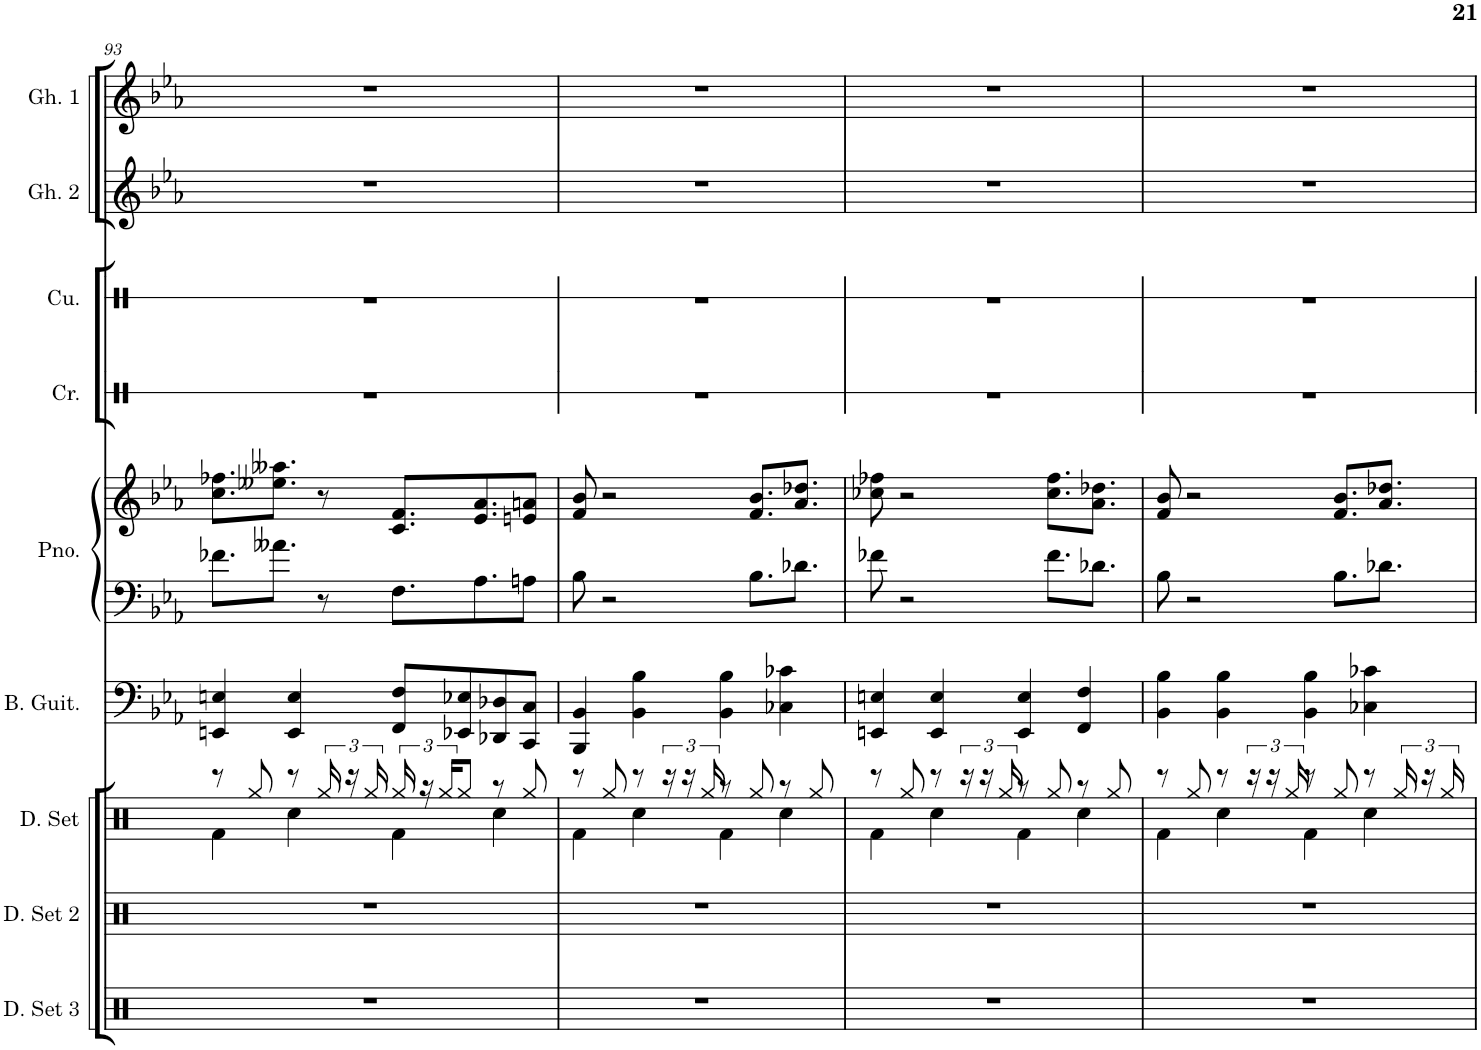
**kern	**kern	**kern	**kern	**kern	**kern	**kern	**kern	**kern	**kern
*part9	*part8	*part7	*part6	*part5	*part5	*part4	*part3	*part2	*part1
*staff10	*staff9	*staff8	*staff7	*staff6	*staff5	*staff4	*staff3	*staff2	*staff1
*I"Drumset 3	*I"Drumset 2	*I"Drumset	*I"Bass Guitar	*I"Piano	*	*I"Crow	*I"Cuica	*I"Ghost 2	*I"Ghost 1
*I'D. Set 3	*I'D. Set 2	*I'D. Set	*I'B. Guit.	*I'Pno.	*	*I'Cr.	*I'Cu.	*I'Gh. 2	*I'Gh. 1
!!LO:PB:g=z
*clefX	*clefX	*clefX	*clefF4	*clefF4	*clefG2	*clefX	*clefX	*clefG2	*clefG2
*	*	*	*Trd7c12	*	*	*	*	*	*
*k[]	*k[]	*k[]	*k[b-e-a-]	*k[b-e-a-]	*k[b-e-a-]	*k[]	*k[]	*k[b-e-a-]	*k[b-e-a-]
*M4/4	*M4/4	*M4/4	*M4/4	*M4/4	*M4/4	*M4/4	*M4/4	*M4/4	*M4/4
=93	=93	=93	=93	=93	=93	=93	=93	=93	=93
*	*	*^	*	*	*	*	*	*	*
1r	1r	8r	4Rf\	4EEn/ 4En/	8.f-X\L	8.cc\ 8.ff-X\L	1r	1r	1r	1r
.	.	8Rgg/	.	.	.	.	.	.	.	.
.	.	.	.	.	8.a--X\J	8.ee--X\ 8.aa--X\J	.	.	.	.
.	.	8r	4Rcc\	4EE/ 4E/	.	.	.	.	.	.
.	.	24Rgg/	.	.	8r	8r	.	.	.	.
.	.	24r	.	.	.	.	.	.	.	.
.	.	24Rgg/	.	.	.	.	.	.	.	.
.	.	24Rgg/	4Rf\	8FF/ 8F/L	8.F\L	8.c/ 8.f/L	.	.	.	.
.	.	24r	.	.	.	.	.	.	.	.
.	.	24Rgg/KL	.	.	.	.	.	.	.	.
.	.	8Rgg/J	.	8EE-X/ 8E-X/	.	.	.	.	.	.
.	.	.	.	.	8.A-\	8.e-/ 8.a-/	.	.	.	.
.	.	8r	4Rcc\	8DD-X/ 8D-X/	.	.	.	.	.	.
.	.	8Rgg/	.	8CC/ 8C/J	8An\J	8en/ 8an/J	.	.	.	.
=94	=94	=94	=94	=94	=94	=94	=94	=94	=94	=94
1r	1r	8r	4Rf\	4BBB-/ 4BB-/	8B-\	8f/ 8b-/	1r	1r	1r	1r
.	.	8Rgg/	.	.	2r	2r	.	.	.	.
.	.	8r	4Rcc\	4BB-\ 4B-\	.	.	.	.	.	.
.	.	24r	.	.	.	.	.	.	.	.
.	.	24r	.	.	.	.	.	.	.	.
.	.	24Rgg/	.	.	.	.	.	.	.	.
.	.	8r	4Rf\	4BB-\ 4B-\	.	.	.	.	.	.
.	.	8Rgg/	.	.	8.B-\L	8.f/ 8.b-/L	.	.	.	.
.	.	8r	4Rcc\	4C-X\ 4c-X\	.	.	.	.	.	.
.	.	.	.	.	8.d-X\J	8.a-/ 8.dd-X/J	.	.	.	.
.	.	8Rgg/	.	.	.	.	.	.	.	.
=95	=95	=95	=95	=95	=95	=95	=95	=95	=95	=95
1r	1r	8r	4Rf\	4EEn/ 4En/	8f-X\	8cc-X\ 8ff-X\	1r	1r	1r	1r
.	.	8Rgg/	.	.	2r	2r	.	.	.	.
.	.	8r	4Rcc\	4EE/ 4E/	.	.	.	.	.	.
.	.	24r	.	.	.	.	.	.	.	.
.	.	24r	.	.	.	.	.	.	.	.
.	.	24Rgg/	.	.	.	.	.	.	.	.
.	.	8r	4Rf\	4EE/ 4E/	.	.	.	.	.	.
.	.	8Rgg/	.	.	8.f-\L	8.cc-\ 8.ff-\L	.	.	.	.
.	.	8r	4Rcc\	4FF/ 4F/	.	.	.	.	.	.
.	.	.	.	.	8.d-X\J	8.a-\ 8.dd-X\J	.	.	.	.
.	.	8Rgg/	.	.	.	.	.	.	.	.
=96	=96	=96	=96	=96	=96	=96	=96	=96	=96	=96
1r	1r	8r	4Rf\	4BB-\ 4B-\	8B-\	8f/ 8b-/	1r	1r	1r	1r
.	.	8Rgg/	.	.	2r	2r	.	.	.	.
.	.	8r	4Rcc\	4BB-\ 4B-\	.	.	.	.	.	.
.	.	24r	.	.	.	.	.	.	.	.
.	.	24r	.	.	.	.	.	.	.	.
.	.	24Rgg/	.	.	.	.	.	.	.	.
.	.	8r	4Rf\	4BB-\ 4B-\	.	.	.	.	.	.
.	.	8Rgg/	.	.	8.B-\L	8.f/ 8.b-/L	.	.	.	.
.	.	8r	4Rcc\	4C-X\ 4c-X\	.	.	.	.	.	.
.	.	.	.	.	8.d-X\J	8.a-/ 8.dd-X/J	.	.	.	.
.	.	24Rgg/	.	.	.	.	.	.	.	.
.	.	24r	.	.	.	.	.	.	.	.
.	.	24Rgg/	.	.	.	.	.	.	.	.
*	*	*v	*v	*	*	*	*	*	*	*
=	=	=	=	=	=	=	=	=	=
*-	*-	*-	*-	*-	*-	*-	*-	*-	*-
